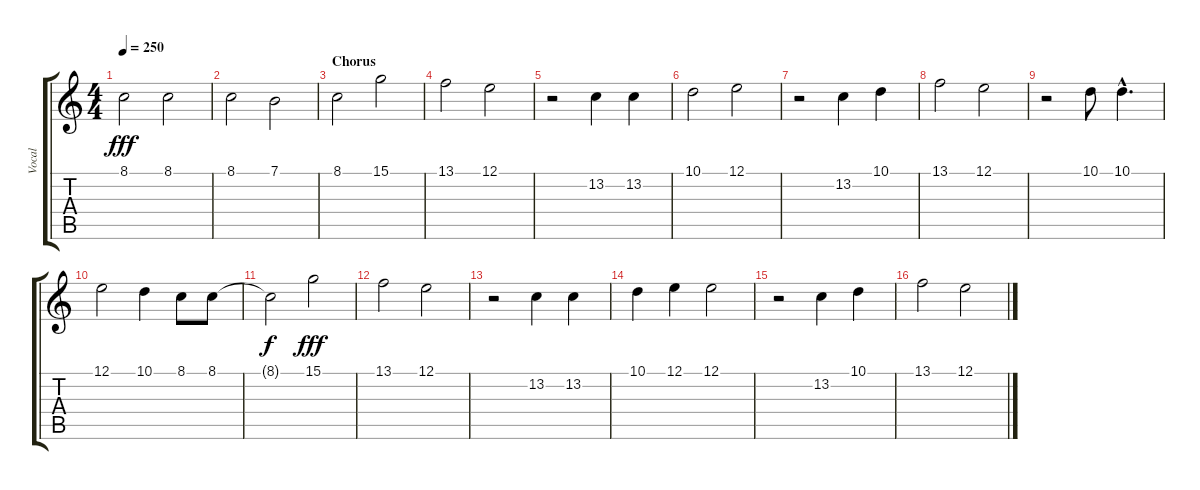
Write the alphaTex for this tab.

\track ("Vocal" "Vocal") {instrument flute}
\staff {score tabs}
\tuning (E4 B3 G3 D3 A2 E2) {hide}
\ts (4 4)
\tempo 250
\clef g2
\ks c
8.1.2{dy fff} 8.1.2 |
8.1.2 7.1.2 |
\section ("" "Chorus")
8.1.2 15.1.2 |
13.1.2 12.1.2 |
r.2 13.2.4 13.2.4 |
10.1.2 12.1.2 |
r.2 13.2.4 10.1.4 |
13.1.2 12.1.2 |
r.2 10.1.8 10.1{hac}.4{d} |
12.1.2 10.1.4 8.1.8 8.1.8 |
8.1{t}.2{dy f} 15.1.2{dy fff} |
13.1.2 12.1.2 |
r.2 13.2.4 13.2.4 |
10.1.4 12.1.4 12.1.2 |
r.2 13.2.4 10.1.4 |
13.1.2 12.1.2
